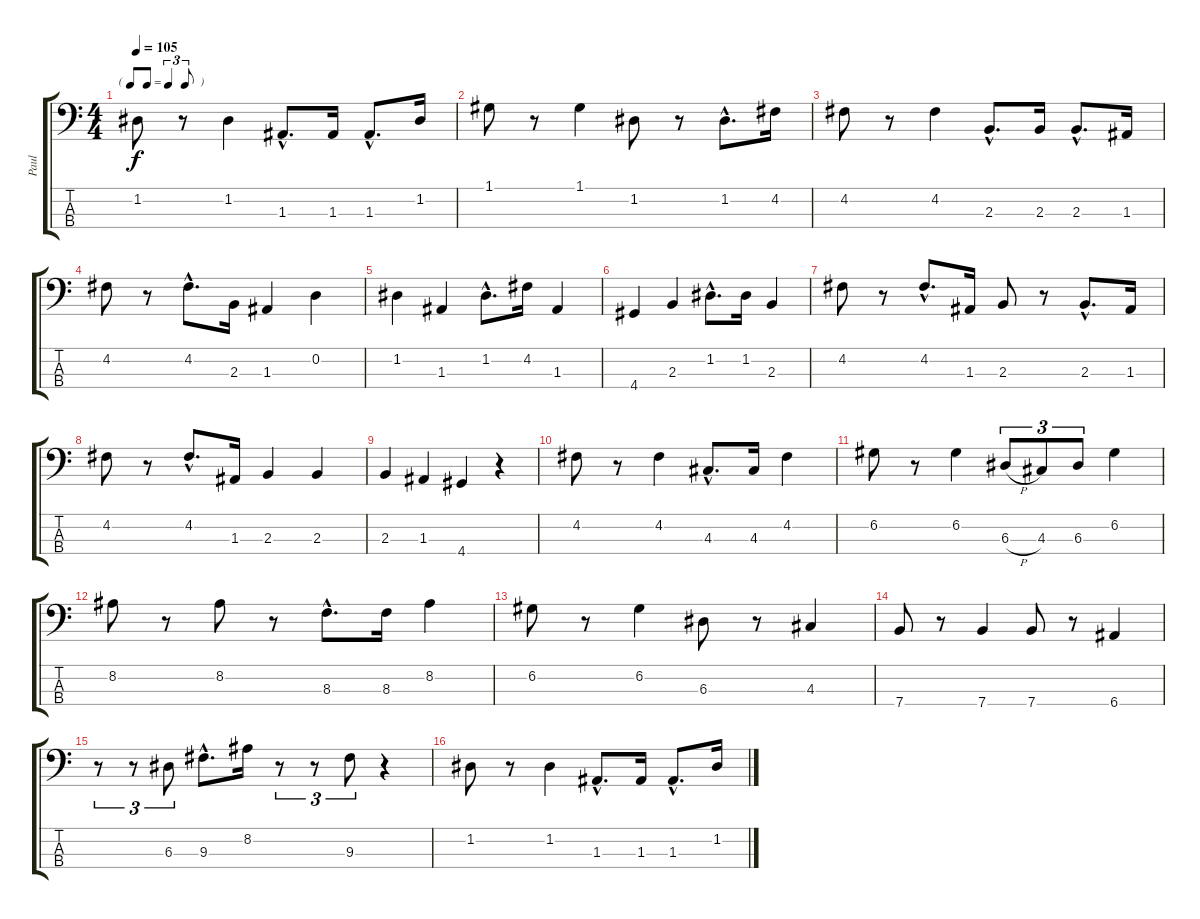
\track ("Paul" "Paul") {instrument electricbassfinger}
\staff {score tabs}
\tuning (G2 D2 A1 E1) {hide}
\ts (4 4)
\tf triplet8th
\tempo 105
\clef f4
\ks c
1.2.8{dy f instrument electricbassfinger} r.8 1.2.4 1.3{hac}.8{d} 1.3.16 1.3{hac}.8{d} 1.2.16 |
1.1.8 r.8 1.1.4 1.2.8 r.8 1.2{hac}.8{d} 4.2.16 |
4.2.8 r.8 4.2.4 2.3{hac}.8{d} 2.3.16 2.3{hac}.8{d} 1.3.16 |
4.2.8 r.8 4.2{hac}.8{d} 2.3.16 1.3.4 0.2.4 |
1.2.4 1.3.4 1.2{hac}.8{d} 4.2.16 1.3.4 |
4.4.4 2.3.4 1.2{hac}.8{d} 1.2.16 2.3.4 |
4.2.8 r.8 4.2{hac}.8{d} 1.3.16 2.3.8 r.8 2.3{hac}.8{d} 1.3.16 |
4.2.8 r.8 4.2{hac}.8{d} 1.3.16 2.3.4 2.3.4 |
2.3.4 1.3.4 4.4.4 r.4 |
4.2.8 r.8 4.2.4 4.3{hac}.8{d} 4.3.16 4.2.4 |
6.2.8 r.8 6.2.4 6.3{h}.8{tu (3 2)} 4.3.8{tu (3 2)} 6.3.8{tu (3 2)} 6.2.4 |
8.2.8 r.8 8.2.8 r.8 8.3{hac}.8{d} 8.3.16 8.2.4 |
6.2.8 r.8 6.2.4 6.3.8 r.8 4.3.4 |
7.4.8 r.8 7.4.4 7.4.8 r.8 6.4.4 |
r.8{tu (3 2)} r.8{tu (3 2)} 6.3.8{tu (3 2)} 9.3{hac}.8{d} 8.2.16 r.8{tu (3 2)} r.8{tu (3 2)} 9.3.8{tu (3 2)} r.4 |
1.2.8 r.8 1.2.4 1.3{hac}.8{d} 1.3.16 1.3{hac}.8{d} 1.2.16
